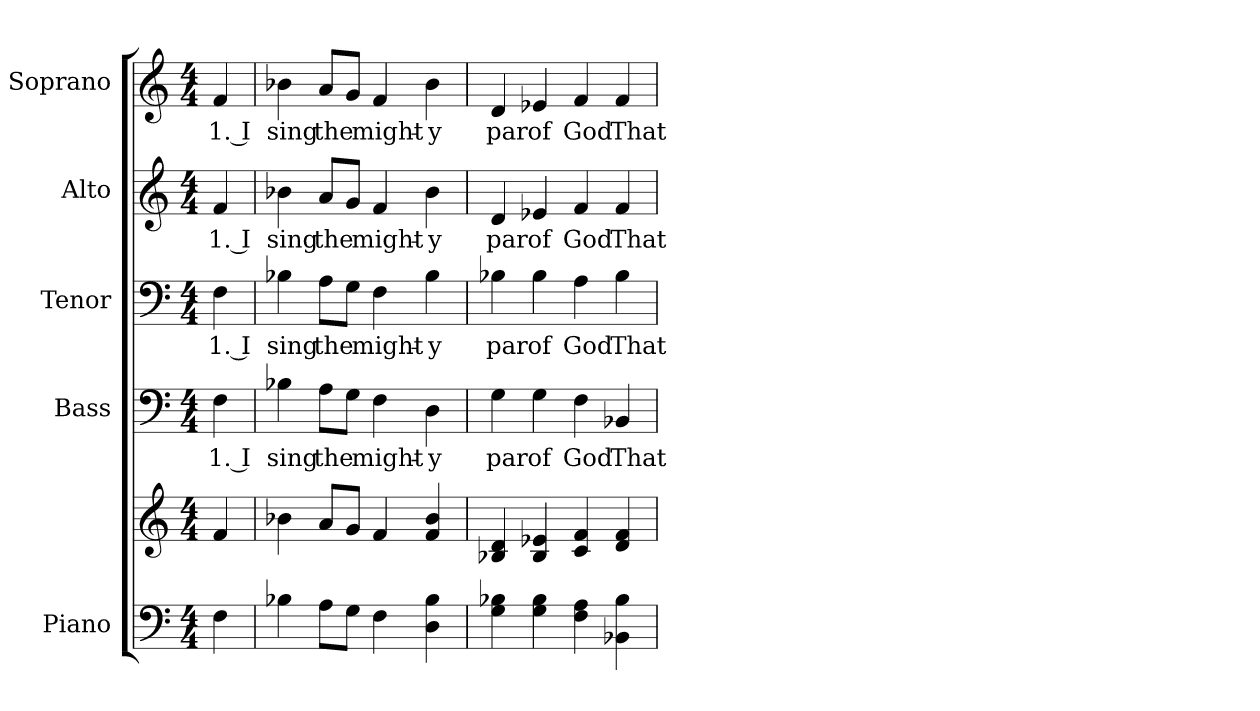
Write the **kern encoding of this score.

**kern	**kern	**kern	**text	**kern	**text	**kern	**text	**kern	**text
*part5	*part5	*part4	*part4	*part3	*part3	*part2	*part2	*part1	*part1
*staff6	*staff5	*staff4	*staff4	*staff3	*staff3	*staff2	*staff2	*staff1	*staff1
*I"Piano	*	*I"Bass	*	*I"Tenor	*	*I"Alto	*	*I"Soprano	*
*I'Pno.	*	*I'B.	*	*I'T.	*	*I'A.	*	*I'S.	*
!!LO:PB:g=z
*clefF4	*clefG2	*clefF4	*	*clefF4	*	*clefG2	*	*clefG2	*
*k[]	*k[]	*k[]	*	*k[]	*	*k[]	*	*k[]	*
*C:	*C:	*C:	*	*C:	*	*C:	*	*C:	*
*M4/4	*M4/4	*M4/4	*	*M4/4	*	*M4/4	*	*M4/4	*
*MM125	*MM125	*MM125	*	*MM125	*	*MM125	*	*MM125	*
=	=	=	=	=	=	=	=	=	=
!	!	!	!LO:LY:b:color=#000000	!	!	!	!	!	!
!	!	!	!	!	!LO:LY:b:color=#000000	!	!	!	!
!	!	!	!	!	!	!	!LO:LY:b:color=#000000	!	!
!	!	!	!	!	!	!	!	!	!LO:LY:b:color=#000000
4Fi\	4fi/	4Fi\	1. I	4Fi\	1. I	4fi/	1. I	4fi/	1. I
=1	=1	=1	=1	=1	=1	=1	=1	=1	=1
!	!	!	!LO:LY:b:color=#000000	!	!	!	!	!	!
!	!	!	!	!	!LO:LY:b:color=#000000	!	!	!	!
!	!	!	!	!	!	!	!LO:LY:b:color=#000000	!	!
!	!	!	!	!	!	!	!	!	!LO:LY:b:color=#000000
4B-Xi\	4b-Xi\	4B-Xi\	sing	4B-Xi\	sing	4b-Xi\	sing	4b-Xi\	sing
!	!	!	!LO:LY:b:color=#000000	!	!	!	!	!	!
!	!	!	!	!	!LO:LY:b:color=#000000	!	!	!	!
!	!	!	!	!	!	!	!LO:LY:b:color=#000000	!	!
!	!	!	!	!	!	!	!	!	!LO:LY:b:color=#000000
8Ai\L	8ai/L	8Ai\L	the	8Ai\L	the	8ai/L	the	8ai/L	the
8Gi\J	8gi/J	8Gi\J	.	8Gi\J	.	8gi/J	.	8gi/J	.
!	!	!	!LO:LY:b:color=#000000	!	!	!	!	!	!
!	!	!	!	!	!LO:LY:b:color=#000000	!	!	!	!
!	!	!	!	!	!	!	!LO:LY:b:color=#000000	!	!
!	!	!	!	!	!	!	!	!	!LO:LY:b:color=#000000
4Fi\	4fi/	4Fi\	might-	4Fi\	might-	4fi/	might-	4fi/	might-
!	!	!	!LO:LY:b:color=#000000	!	!	!	!	!	!
!	!	!	!	!	!LO:LY:b:color=#000000	!	!	!	!
!	!	!	!	!	!	!	!LO:LY:b:color=#000000	!	!
!	!	!	!	!	!	!	!	!	!LO:LY:b:color=#000000
4Di\ 4B-i	4fi/ 4b-i	4Di\	-y	4B-i\	-y	4b-i\	-y	4b-i\	-y
=2	=2	=2	=2	=2	=2	=2	=2	=2	=2
!	!	!	!LO:LY:b:color=#000000	!	!	!	!	!	!
!	!	!	!	!	!LO:LY:b:color=#000000	!	!	!	!
!	!	!	!	!	!	!	!LO:LY:b:color=#000000	!	!
!	!	!	!	!	!	!	!	!	!LO:LY:b:color=#000000
4Gi\ 4B-Xi	4B-Xi/ 4di	4Gi\	par	4B-Xi\	par	4di/	par	4di/	par
!	!	!	!LO:LY:b:color=#000000	!	!	!	!	!	!
!	!	!	!	!	!LO:LY:b:color=#000000	!	!	!	!
!	!	!	!	!	!	!	!LO:LY:b:color=#000000	!	!
!	!	!	!	!	!	!	!	!	!LO:LY:b:color=#000000
4Gi\ 4B-i	4B-i/ 4e-Xi	4Gi\	of	4B-i\	of	4e-Xi/	of	4e-Xi/	of
!	!	!	!LO:LY:b:color=#000000	!	!	!	!	!	!
!	!	!	!	!	!LO:LY:b:color=#000000	!	!	!	!
!	!	!	!	!	!	!	!LO:LY:b:color=#000000	!	!
!	!	!	!	!	!	!	!	!	!LO:LY:b:color=#000000
4Fi\ 4Ai	4ci/ 4fi	4Fi\	God	4Ai\	God	4fi/	God	4fi/	God
!	!	!	!LO:LY:b:color=#000000	!	!	!	!	!	!
!	!	!	!	!	!LO:LY:b:color=#000000	!	!	!	!
!	!	!	!	!	!	!	!LO:LY:b:color=#000000	!	!
!	!	!	!	!	!	!	!	!	!LO:LY:b:color=#000000
4BB-Xi\ 4B-i	4di/ 4fi	4BB-Xi/	That	4B-i\	That	4fi/	That	4fi/	That
=	=	=	=	=	=	=	=	=	=
*-	*-	*-	*-	*-	*-	*-	*-	*-	*-
